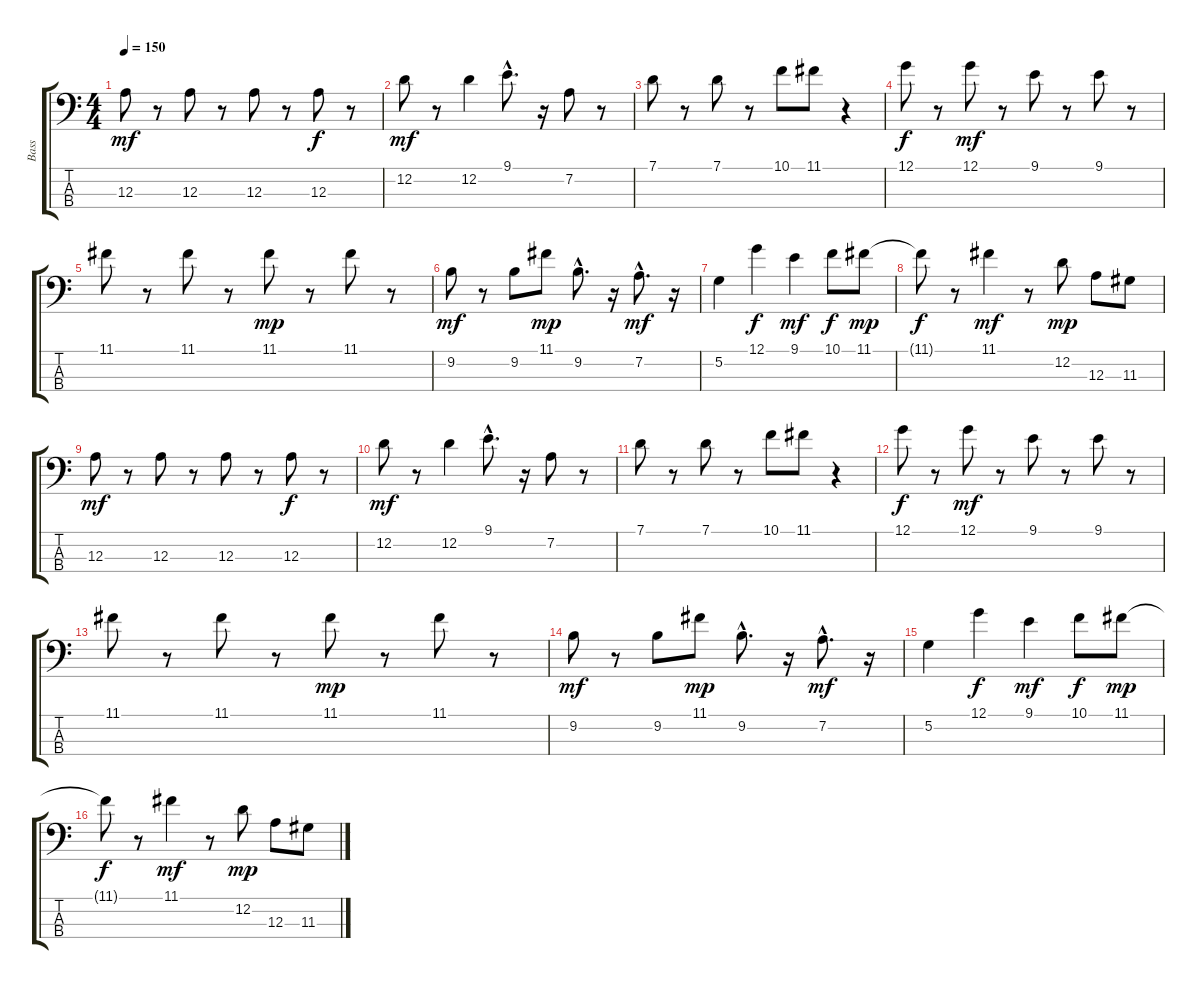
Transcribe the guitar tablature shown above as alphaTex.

\track ("Bass" "Bass") {instrument acousticbass}
\staff {score tabs}
\tuning (G2 D2 A1 E1) {hide}
\ts (4 4)
\tempo 150
\clef f4
\ks c
12.3.8{dy mf} r.8 12.3.8 r.8 12.3.8 r.8 12.3.8{dy f} r.8 |
12.2.8{dy mf} r.8 12.2.4 9.1{hac}.8{d} r.16 7.2.8 r.8 |
7.1.8 r.8 7.1.8 r.8 10.1.8 11.1.8 r.4 |
12.1.8{dy f} r.8 12.1.8{dy mf} r.8 9.1.8 r.8 9.1.8 r.8 |
11.1.8 r.8 11.1.8 r.8 11.1.8{dy mp} r.8 11.1.8 r.8 |
9.2.8{dy mf} r.8 9.2.8 11.1.8{dy mp} 9.2{hac}.8{d} r.16 7.2{hac}.8{d dy mf} r.16 |
5.2.4 12.1.4{dy f} 9.1.4{dy mf} 10.1.8{dy f} 11.1.8{dy mp} |
11.1{t}.8{dy f} r.8 11.1.4{dy mf} r.8 12.2.8{dy mp} 12.3.8 11.3.8 |
12.3.8{dy mf} r.8 12.3.8 r.8 12.3.8 r.8 12.3.8{dy f} r.8 |
12.2.8{dy mf} r.8 12.2.4 9.1{hac}.8{d} r.16 7.2.8 r.8 |
7.1.8 r.8 7.1.8 r.8 10.1.8 11.1.8 r.4 |
12.1.8{dy f} r.8 12.1.8{dy mf} r.8 9.1.8 r.8 9.1.8 r.8 |
11.1.8 r.8 11.1.8 r.8 11.1.8{dy mp} r.8 11.1.8 r.8 |
9.2.8{dy mf} r.8 9.2.8 11.1.8{dy mp} 9.2{hac}.8{d} r.16 7.2{hac}.8{d dy mf} r.16 |
5.2.4 12.1.4{dy f} 9.1.4{dy mf} 10.1.8{dy f} 11.1.8{dy mp} |
11.1{t}.8{dy f} r.8 11.1.4{dy mf} r.8 12.2.8{dy mp} 12.3.8 11.3.8
